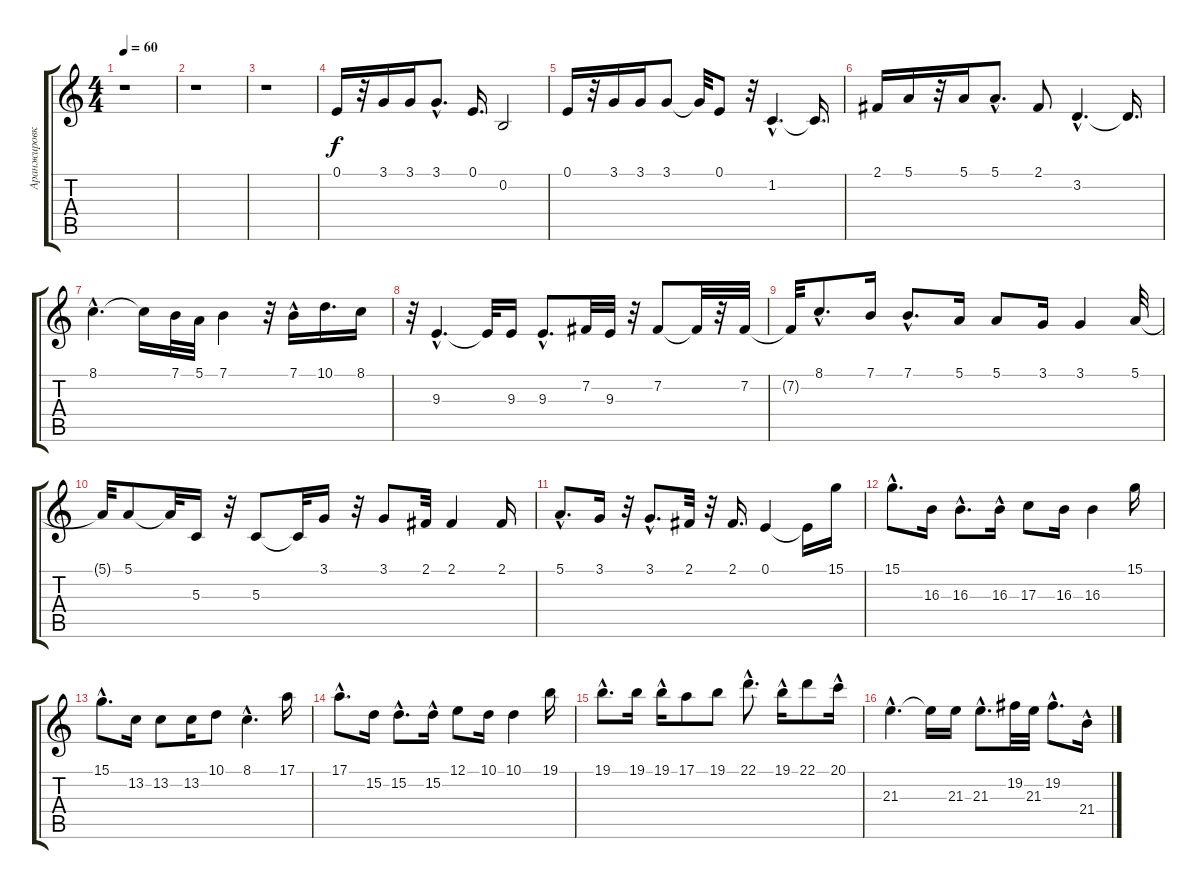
\track ("Аранжировка - Red Joker" "Аранжировк") {instrument tremolostrings}
\staff {score tabs}
\tuning (E4 B3 G3 D3 A2 E2) {hide}
\ts (4 4)
\tempo 60
\clef g2
\ks c
r.1{dy f} |
r.1 |
r.1 |
0.1.16 r.32 3.1.16 3.1.16 3.1{hac}.8{d} 0.1.16{d} 0.2.2 |
0.1.16 r.32 3.1.16 3.1.16 3.1.8 3.1{t}.32 0.1.8 r.32 1.2{hac}.4{d} 1.2{t}.16{d} |
2.1.16 5.1.16 r.32 5.1.16 5.1{hac}.8{d} 2.1.8 3.2{hac}.4{d} 3.2{t}.16{d} |
8.1{hac}.4{d} 8.1{t}.16 7.1.32 5.1.32 7.1.4 r.32 7.1{hac}.16 10.1.16{d} 8.1.16 |
r.32 9.3{hac}.4{d} 9.3{t}.32 9.3.16 9.3{hac}.8{d} 7.2.32 9.3.32 r.32 7.2.8 7.2{t}.32 r.32 7.2.32 |
7.2{t}.32 8.1{hac}.8{d} 7.1.16 7.1{hac}.8{d} 5.1.16 5.1.8 3.1.16 3.1.4 5.1.32 |
5.1{t}.32 5.1.8 5.1{t}.32 5.3.16 r.32 5.3.8 5.3{t}.32 3.1.16 r.32 3.1.8 2.1.32 2.1.4 2.1.16 |
5.1{hac}.8{d} 3.1.16 r.32 3.1{hac}.8{d} 2.1.32 r.32 2.1.16{d} 0.1.4 0.1{t}.16 15.1.16 |
15.1{hac}.8{d} 16.3.16 16.3{hac}.8{d} 16.3{hac}.16 17.3.8 16.3.16 16.3.4 15.1.16 |
15.1{hac}.8{d} 13.2.16 13.2.8 13.2.16 10.1.8 8.1{hac}.4{d} 17.1.16 |
17.1{hac}.8{d} 15.2.16 15.2{hac}.8{d} 15.2{hac}.16 12.1.8 10.1.16 10.1.4 19.1.16 |
19.1{hac}.8{d} 19.1.16 19.1{hac}.16 17.1.8 19.1.8 22.1{hac}.8{d} 19.1{hac}.16 22.1.8 20.1{hac}.16 |
21.3{hac}.4{d} 21.3{t}.16 21.3.16 21.3{hac}.8{d} 19.2.32 21.3.32 19.2{hac}.8{d} 21.4{hac}.16
